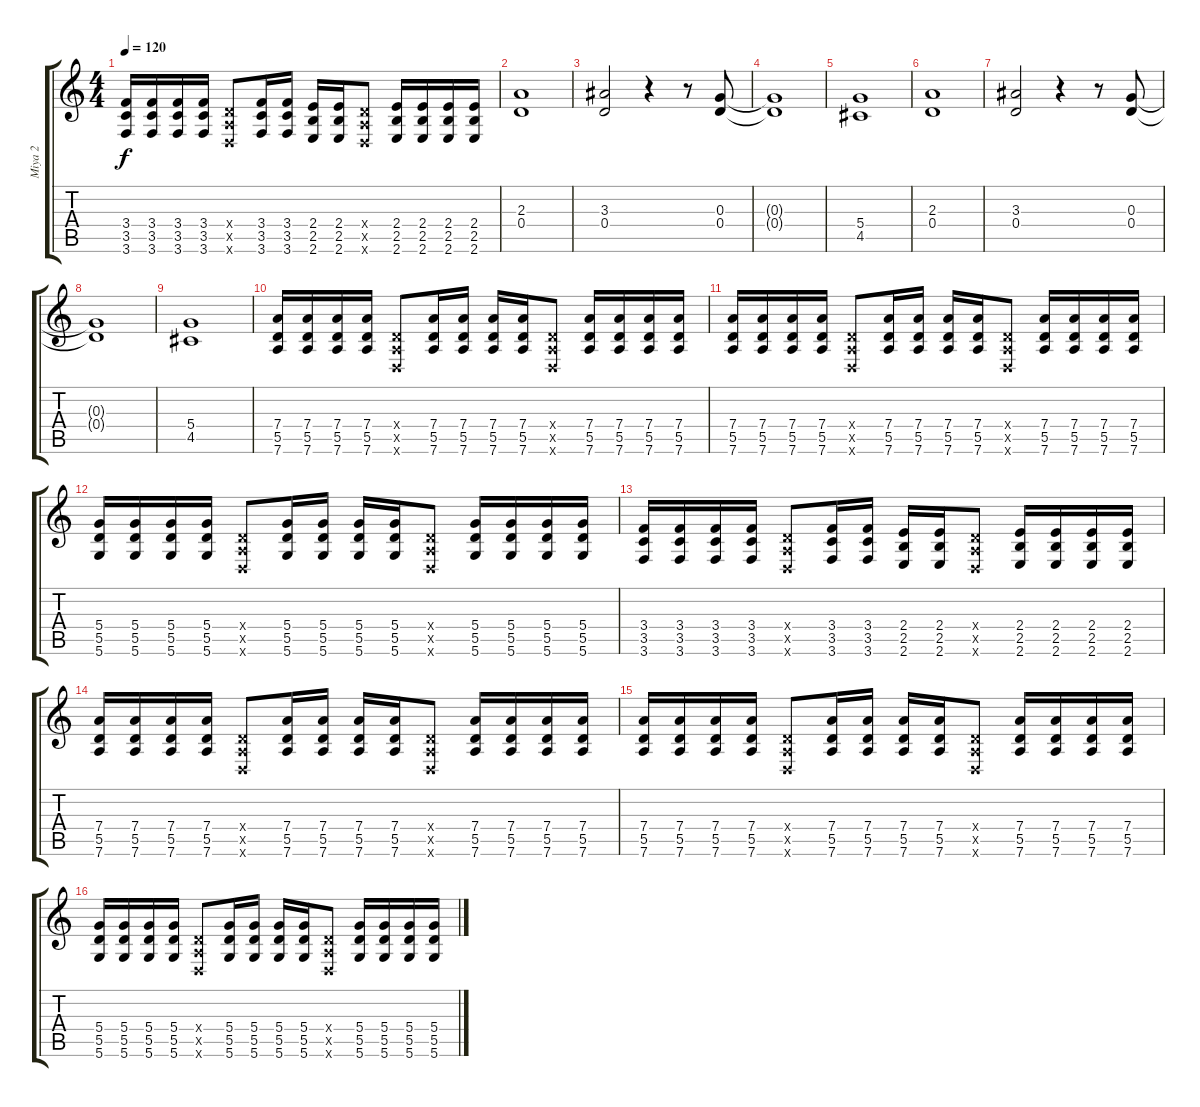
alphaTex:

\track ("Miya 2" "Miya 2") {instrument electricguitarjazz}
\staff {score tabs}
\tuning (E4 B3 G3 D3 A2 D2) {hide}
\ts (4 4)
\tempo 120
\clef g2
\ks c
(3.4 3.5 3.6).16{dy f} (3.4 3.5 3.6).16 (3.4 3.5 3.6).16 (3.4 3.5 3.6).16 (0.4{x} 0.5{x} 0.6{x}).8 (3.4 3.5 3.6).16 (3.4 3.5 3.6).16 (2.4 2.5 2.6).16 (2.4 2.5 2.6).16 (0.4{x} 0.5{x} 0.6{x}).8 (2.4 2.5 2.6).16 (2.4 2.5 2.6).16 (2.4 2.5 2.6).16 (2.4 2.5 2.6).16 |
(2.3 0.4).1{volume 9 balance 0 instrument electricguitarclean} |
(3.3 0.4).2 r.4 r.8 (0.3 0.4).8 |
(0.3{t} 0.4{t}).1 |
(5.4 4.5).1 |
(2.3 0.4).1{volume 9 balance 0 instrument electricguitarclean} |
(3.3 0.4).2 r.4 r.8 (0.3 0.4).8 |
(0.3{t} 0.4{t}).1 |
(5.4 4.5).1 |
(7.4 5.5 7.6).16{volume 8 balance 8 instrument overdrivenguitar} (7.4 5.5 7.6).16 (7.4 5.5 7.6).16 (7.4 5.5 7.6).16 (0.4{x} 0.5{x} 0.6{x}).8 (7.4 5.5 7.6).16 (7.4 5.5 7.6).16 (7.4 5.5 7.6).16 (7.4 5.5 7.6).16 (0.4{x} 0.5{x} 0.6{x}).8 (7.4 5.5 7.6).16 (7.4 5.5 7.6).16 (7.4 5.5 7.6).16 (7.4 5.5 7.6).16 |
(7.4 5.5 7.6).16 (7.4 5.5 7.6).16 (7.4 5.5 7.6).16 (7.4 5.5 7.6).16 (0.4{x} 0.5{x} 0.6{x}).8 (7.4 5.5 7.6).16 (7.4 5.5 7.6).16 (7.4 5.5 7.6).16 (7.4 5.5 7.6).16 (0.4{x} 0.5{x} 0.6{x}).8 (7.4 5.5 7.6).16 (7.4 5.5 7.6).16 (7.4 5.5 7.6).16 (7.4 5.5 7.6).16 |
(5.4 5.5 5.6).16 (5.4 5.5 5.6).16 (5.4 5.5 5.6).16 (5.4 5.5 5.6).16 (0.4{x} 0.5{x} 0.6{x}).8 (5.4 5.5 5.6).16 (5.4 5.5 5.6).16 (5.4 5.5 5.6).16 (5.4 5.5 5.6).16 (0.4{x} 0.5{x} 0.6{x}).8 (5.4 5.5 5.6).16 (5.4 5.5 5.6).16 (5.4 5.5 5.6).16 (5.4 5.5 5.6).16 |
(3.4 3.5 3.6).16 (3.4 3.5 3.6).16 (3.4 3.5 3.6).16 (3.4 3.5 3.6).16 (0.4{x} 0.5{x} 0.6{x}).8 (3.4 3.5 3.6).16 (3.4 3.5 3.6).16 (2.4 2.5 2.6).16 (2.4 2.5 2.6).16 (0.4{x} 0.5{x} 0.6{x}).8 (2.4 2.5 2.6).16 (2.4 2.5 2.6).16 (2.4 2.5 2.6).16 (2.4 2.5 2.6).16 |
(7.4 5.5 7.6).16 (7.4 5.5 7.6).16 (7.4 5.5 7.6).16 (7.4 5.5 7.6).16 (0.4{x} 0.5{x} 0.6{x}).8 (7.4 5.5 7.6).16 (7.4 5.5 7.6).16 (7.4 5.5 7.6).16 (7.4 5.5 7.6).16 (0.4{x} 0.5{x} 0.6{x}).8 (7.4 5.5 7.6).16 (7.4 5.5 7.6).16 (7.4 5.5 7.6).16 (7.4 5.5 7.6).16 |
(7.4 5.5 7.6).16 (7.4 5.5 7.6).16 (7.4 5.5 7.6).16 (7.4 5.5 7.6).16 (0.4{x} 0.5{x} 0.6{x}).8 (7.4 5.5 7.6).16 (7.4 5.5 7.6).16 (7.4 5.5 7.6).16 (7.4 5.5 7.6).16 (0.4{x} 0.5{x} 0.6{x}).8 (7.4 5.5 7.6).16 (7.4 5.5 7.6).16 (7.4 5.5 7.6).16 (7.4 5.5 7.6).16 |
(5.4 5.5 5.6).16 (5.4 5.5 5.6).16 (5.4 5.5 5.6).16 (5.4 5.5 5.6).16 (0.4{x} 0.5{x} 0.6{x}).8 (5.4 5.5 5.6).16 (5.4 5.5 5.6).16 (5.4 5.5 5.6).16 (5.4 5.5 5.6).16 (0.4{x} 0.5{x} 0.6{x}).8 (5.4 5.5 5.6).16 (5.4 5.5 5.6).16 (5.4 5.5 5.6).16 (5.4 5.5 5.6).16
